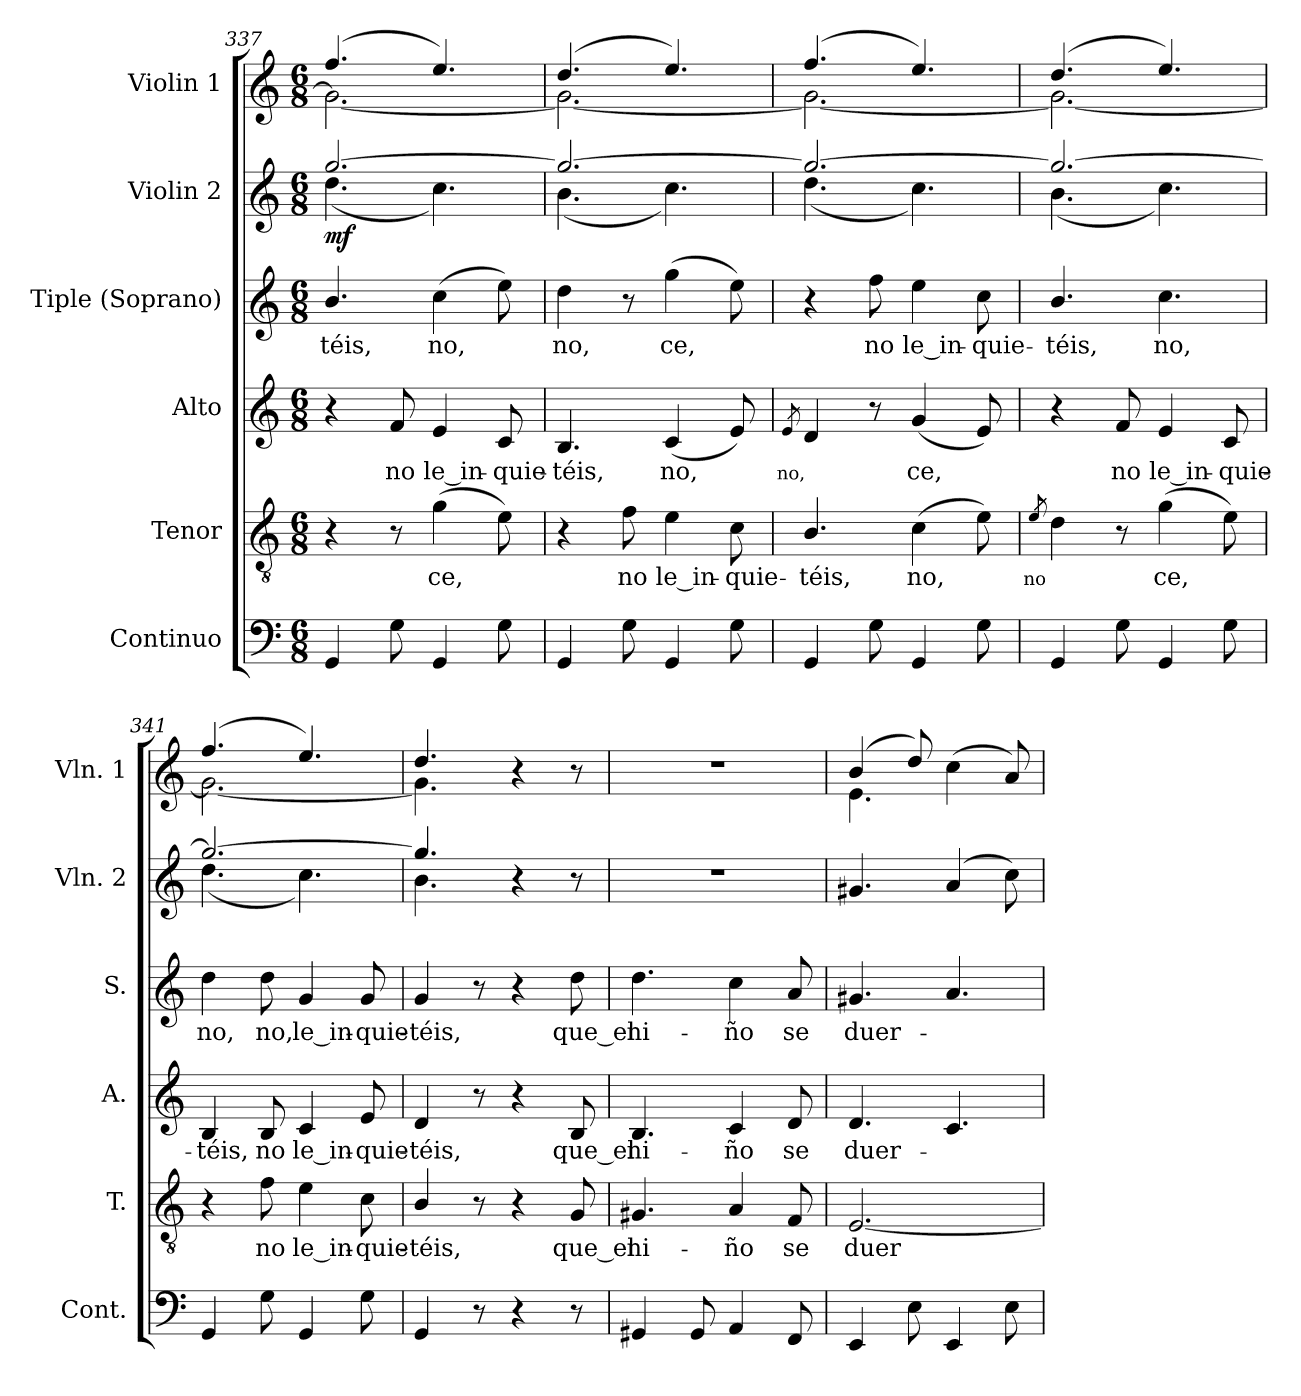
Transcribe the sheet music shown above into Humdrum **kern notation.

**kern	**kern	**text	**kern	**text	**kern	**text	**kern	**dynam	**kern
*part6	*part5	*part5	*part4	*part4	*part3	*part3	*part2	*part2	*part1
*staff6	*staff5	*staff5	*staff4	*staff4	*staff3	*staff3	*staff2	*staff2	*staff1
*I"Continuo	*I"Tenor	*	*I"Alto	*	*I"Tiple (Soprano)	*	*I"Violin 2	*	*I"Violin 1
*I'Cont.	*I'T.	*	*I'A.	*	*I'S.	*	*I'Vln. 2	*	*I'Vln. 1
*clefF4	*clefGv2	*	*clefG2	*	*clefG2	*	*clefG2	*	*clefG2
*	*ITrd7c12	*	*	*	*	*	*	*	*
*k[]	*k[]	*	*k[]	*	*k[]	*	*k[]	*	*k[]
*C:	*C:	*	*C:	*	*C:	*	*C:	*	*C:
*M6/8	*M6/8	*	*M6/8	*	*M6/8	*	*M6/8	*	*M6/8
=337	=337	=337	=337	=337	=337	=337	=337	=337	=337
!	!	!	!	!	!	!LO:LY:b:color=#000000	!	!	!
*	*	*	*	*	*	*	*^	*	*^
4GGi/	4r	.	4r	.	4.bi/	-téis,	[2.ggi/	(4.ddi\	mf	(4.ffi/	2.gi\_
!	!	!	!	!LO:LY:b:color=#000000	!	!	!	!	!	!	!
8Gi\	8r	.	8fi/	no	.	.	.	.	.	.	.
!	!	!LO:LY:b:color=#000000	!	!	!	!	!	!	!	!	!
!	!	!	!	!LO:LY:b:color=#000000	!	!	!	!	!	!	!
!	!	!	!	!	!	!LO:LY:b:color=#000000	!	!	!	!	!
4GGi/	(4Gi\	ce,	4ei/	le_in-	(4cci\	no,	.	4.cci\)	.	4.eei/)	.
!	!	!	!	!LO:LY:b:color=#000000	!	!	!	!	!	!	!
8Gi\	8Ei\)	.	8ci/	-quie-	8eei\)	.	.	.	.	.	.
=338	=338	=338	=338	=338	=338	=338	=338	=338	=338	=338	=338
!	!	!	!	!LO:LY:b:color=#000000	!	!	!	!	!	!	!
!	!	!	!	!	!	!LO:LY:b:color=#000000	!	!	!	!	!
4GGi/	4r	.	4.Bi/	-téis,	4ddi\	no,	2.ggi/_	(4.bi\	.	(4.ddi/	2.gi\_
!	!	!LO:LY:b:color=#000000	!	!	!	!	!	!	!	!	!
8Gi\	8Fi\	no	.	.	8r	.	.	.	.	.	.
!	!	!LO:LY:b:color=#000000	!	!	!	!	!	!	!	!	!
!	!	!	!	!LO:LY:b:color=#000000	!	!	!	!	!	!	!
!	!	!	!	!	!	!LO:LY:b:color=#000000	!	!	!	!	!
4GGi/	4Ei\	le_in-	(4ci/	no,	(4ggi\	ce,	.	4.cci\)	.	4.eei/)	.
!	!	!LO:LY:b:color=#000000	!	!	!	!	!	!	!	!	!
8Gi\	8Ci\	-quie-	8ei/)	.	8eei\)	.	.	.	.	.	.
=339	=339	=339	=339	=339	=339	=339	=339	=339	=339	=339	=339
!	!	!	!	!LO:LY:b:color=#000000	!	!	!	!	!	!	!
.	.	.	8qei/	no,	.	.	.	.	.	.	.
!	!	!LO:LY:b:color=#000000	!	!	!	!	!	!	!	!	!
4GGi/	4.BBi/	-téis,	4di/	.	4r	.	2.ggi/_	(4.ddi\	.	(4.ffi/	2.gi\_
!	!	!	!	!	!	!LO:LY:b:color=#000000	!	!	!	!	!
8Gi\	.	.	8r	.	8ffi\	no	.	.	.	.	.
!	!	!LO:LY:b:color=#000000	!	!	!	!	!	!	!	!	!
!	!	!	!	!LO:LY:b:color=#000000	!	!	!	!	!	!	!
!	!	!	!	!	!	!LO:LY:b:color=#000000	!	!	!	!	!
4GGi/	(4Ci\	no,	(4gi/	ce,	4eei\	le_in-	.	4.cci\)	.	4.eei/)	.
!	!	!	!	!	!	!LO:LY:b:color=#000000	!	!	!	!	!
8Gi\	8Ei\)	.	8ei/)	.	8cci\	-quie-	.	.	.	.	.
!!LO:PB:g=z	!!
=340	=340	=340	=340	=340	=340	=340	=340	=340	=340	=340	=340
!	!	!LO:LY:b:color=#000000	!	!	!	!	!	!	!	!	!
.	8qEi/	no	.	.	.	.	.	.	.	.	.
!	!	!	!	!	!	!LO:LY:b:color=#000000	!	!	!	!	!
4GGi/	4Di\	.	4r	.	4.bi/	-téis,	2.ggi/_	(4.bi\	.	(4.ddi/	2.gi\_
!	!	!	!	!LO:LY:b:color=#000000	!	!	!	!	!	!	!
8Gi\	8r	.	8fi/	no	.	.	.	.	.	.	.
!	!	!LO:LY:b:color=#000000	!	!	!	!	!	!	!	!	!
!	!	!	!	!LO:LY:b:color=#000000	!	!	!	!	!	!	!
!	!	!	!	!	!	!LO:LY:b:color=#000000	!	!	!	!	!
4GGi/	(4Gi\	ce,	4ei/	le_in-	4.cci\	no,	.	4.cci\)	.	4.eei/)	.
!	!	!	!	!LO:LY:b:color=#000000	!	!	!	!	!	!	!
8Gi\	8Ei\)	.	8ci/	-quie-	.	.	.	.	.	.	.
=341	=341	=341	=341	=341	=341	=341	=341	=341	=341	=341	=341
!	!	!	!	!LO:LY:b:color=#000000	!	!	!	!	!	!	!
!	!	!	!	!	!	!LO:LY:b:color=#000000	!	!	!	!	!
4GGi/	4r	.	4Bi/	-téis,	4ddi\	no,	2.ggi/_	(4.ddi\	.	(4.ffi/	2.gi\_
!	!	!LO:LY:b:color=#000000	!	!	!	!	!	!	!	!	!
!	!	!	!	!LO:LY:b:color=#000000	!	!	!	!	!	!	!
!	!	!	!	!	!	!LO:LY:b:color=#000000	!	!	!	!	!
8Gi\	8Fi\	no	8Bi/	no	8ddi\	no,	.	.	.	.	.
!	!	!LO:LY:b:color=#000000	!	!	!	!	!	!	!	!	!
!	!	!	!	!LO:LY:b:color=#000000	!	!	!	!	!	!	!
!	!	!	!	!	!	!LO:LY:b:color=#000000	!	!	!	!	!
4GGi/	4Ei\	le_in-	4ci/	le_in-	4gi/	le_in-	.	4.cci\)	.	4.eei/)	.
!	!	!LO:LY:b:color=#000000	!	!	!	!	!	!	!	!	!
!	!	!	!	!LO:LY:b:color=#000000	!	!	!	!	!	!	!
!	!	!	!	!	!	!LO:LY:b:color=#000000	!	!	!	!	!
8Gi\	8Ci\	-quie-	8ei/	-quie-	8gi/	-quie-	.	.	.	.	.
=342	=342	=342	=342	=342	=342	=342	=342	=342	=342	=342	=342
!	!	!LO:LY:b:color=#000000	!	!	!	!	!	!	!	!	!
!	!	!	!	!LO:LY:b:color=#000000	!	!	!	!	!	!	!
!	!	!	!	!	!	!LO:LY:b:color=#000000	!	!	!	!	!
4GGi/	4BBi/	-téis,	4di/	-téis,	4gi/	-téis,	4.ggi/]	4.bi\	.	4.ddi/	4.gi\]
8r	8r	.	8r	.	8r	.	.	.	.	.	.
4r	4r	.	4r	.	4r	.	4r	4.ryy	.	4r	4.ryy
!	!	!LO:LY:b:color=#000000	!	!	!	!	!	!	!	!	!
!	!	!	!	!LO:LY:b:color=#000000	!	!	!	!	!	!	!
!	!	!	!	!	!	!LO:LY:b:color=#000000	!	!	!	!	!
8r	8GGi/	que_el	8Bi/	que_el	8ddi\	que_el	8r	.	.	8r	.
*	*	*	*	*	*	*	*v	*v	*	*	*
*	*	*	*	*	*	*	*	*	*v	*v
=343	=343	=343	=343	=343	=343	=343	=343	=343	=343
!	!	!LO:LY:b:color=#000000	!	!	!	!	!	!	!
!	!	!	!	!LO:LY:b:color=#000000	!	!	!	!	!
!	!	!	!	!	!	!LO:LY:b:color=#000000	!LO:N:vis=1	!	!LO:N:vis=1
4GG#i/	4.GG#Xi/	ni-	4.Bi/	ni-	4.ddi\	ni-	2.r	.	2.r
8GG#i/	.	.	.	.	.	.	.	.	.
!	!	!LO:LY:b:color=#000000	!	!	!	!	!	!	!
!	!	!	!	!LO:LY:b:color=#000000	!	!	!	!	!
!	!	!	!	!	!	!LO:LY:b:color=#000000	!	!	!
4AAi/	4AAi/	-ño	4ci/	-ño	4cci\	-ño	.	.	.
!	!	!LO:LY:b:color=#000000	!	!	!	!	!	!	!
!	!	!	!	!LO:LY:b:color=#000000	!	!	!	!	!
!	!	!	!	!	!	!LO:LY:b:color=#000000	!	!	!
8FFi/	8FFi/	se	8di/	se	8ai/	se	.	.	.
=344	=344	=344	=344	=344	=344	=344	=344	=344	=344
!	!	!LO:LY:b:color=#000000	!	!	!	!	!	!	!
!	!	!	!	!LO:LY:b:color=#000000	!	!	!	!	!
!	!	!	!	!	!	!LO:LY:b:color=#000000	!	!	!
*	*	*	*	*	*	*	*	*	*^
4EEi/	[2.EEi/	duer-	4.di/	duer-	4.g#Xi/	duer-	4.g#Xi/	.	(4bi/	4.ei\
8Ei\	.	.	.	.	.	.	.	.	8ddi/)	.
4EEi/	.	.	4.ci/	.	4.ai/	.	(4ai/	.	(4cci\	4.ryy
8Ei\	.	.	.	.	.	.	8cci\)	.	8ai/)	.
*	*	*	*	*	*	*	*	*	*v	*v
=	=	=	=	=	=	=	=	=	=
*-	*-	*-	*-	*-	*-	*-	*-	*-	*-
